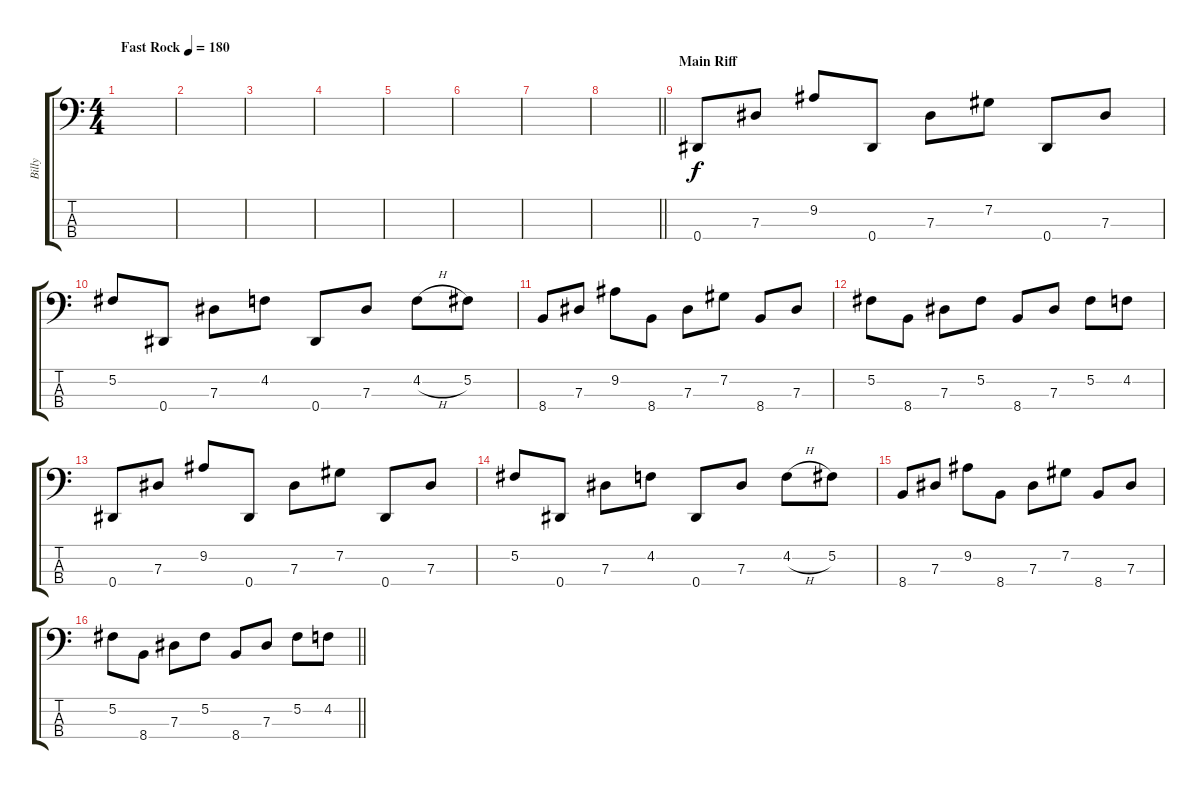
\track ("Billy" "Billy") {instrument electricbasspick}
\staff {score tabs}
\tuning (Gb2 Db2 Ab1 Eb1) {hide}
\ts (4 4)
\tempo (180 "Fast Rock")
\clef f4
\ks c
|
|
|
|
|
|
|
\barLineRight lightlight
|
\section ("" "Main Riff")
0.4.8 7.3.8 9.2.8 0.4.8 7.3.8 7.2.8 0.4.8 7.3.8 |
5.2.8 0.4.8 7.3.8 4.2.8 0.4.8 7.3.8 4.2{h}.8 5.2.8 |
8.4.8 7.3.8 9.2.8 8.4.8 7.3.8 7.2.8 8.4.8 7.3.8 |
5.2.8 8.4.8 7.3.8 5.2.8 8.4.8 7.3.8 5.2.8 4.2.8 |
0.4.8 7.3.8 9.2.8 0.4.8 7.3.8 7.2.8 0.4.8 7.3.8 |
5.2.8 0.4.8 7.3.8 4.2.8 0.4.8 7.3.8 4.2{h}.8 5.2.8 |
8.4.8 7.3.8 9.2.8 8.4.8 7.3.8 7.2.8 8.4.8 7.3.8 |
\barLineRight lightlight
5.2.8 8.4.8 7.3.8 5.2.8 8.4.8 7.3.8 5.2.8 4.2.8
